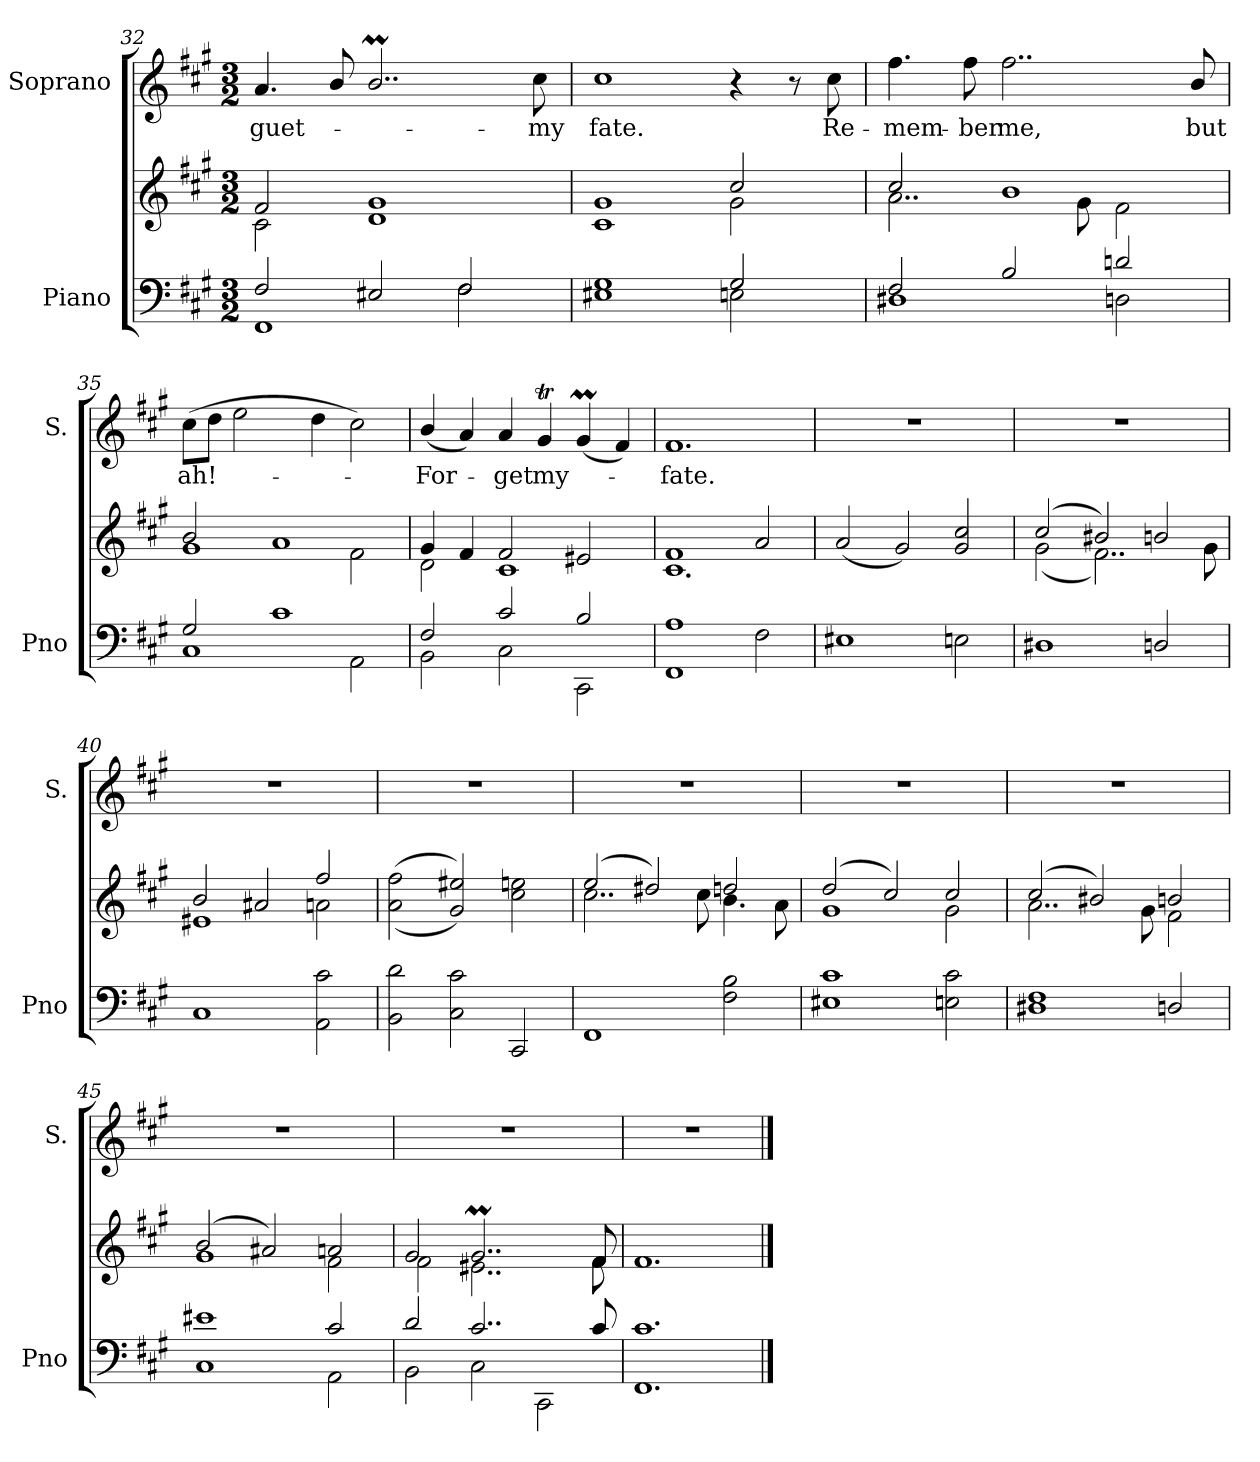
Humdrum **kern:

**kern	**kern	**kern	**text
*part2	*part2	*part1	*part1
*staff3	*staff2	*staff1	*staff1
*I"Piano	*	*I"Soprano	*
*I'Pno	*	*I'S.	*
!!LO:LB:g=z
*clefF4	*clefG2	*clefG2	*
*k[f#c#g#]	*k[f#c#g#]	*k[f#c#g#]	*
*A:	*A:	*A:	*
*M3/2	*M3/2	*M3/2	*
=32	=32	=32	=32
*^	*^	*	*
!	!	!	!	!	!LO:LY:b
2F#/	1FF#	2f#/	2c#\	4.a/	-guet-
.	.	.	.	8b/	.
2E#X/	.	1g#	1d	2..bM/	.
2F#/	2F#\	.	.	.	.
!	!	!	!	!	!LO:LY:b
.	.	.	.	8cc#\	-my
=33	=33	=33	=33	=33	=33
!	!	!	!	!	!LO:LY:b
1G#	1E#X	1g#	1c#	1cc#	fate.
2G#/	2En\	2cc#/	2g#\	4r	.
.	.	.	.	8r	.
!	!	!	!	!	!LO:LY:b
.	.	.	.	8cc#\	Re-
=34	=34	=34	=34	=34	=34
!	!	!	!	!	!LO:LY:b
2F#/	1D#X	2cc#/	2..a\	4.ff#\	mem-
!	!	!	!	!	!LO:LY:b
.	.	.	.	8ff#\	ber
!	!	!	!	!	!LO:LY:b
2B/	.	1b	.	2..ff#\	me,
.	.	.	8g#\	.	.
2dn/	2Dn\	.	2f#\	.	.
!	!	!	!	!	!LO:LY:b
.	.	.	.	8b/	but
=35	=35	=35	=35	=35	=35
!	!	!	!	!	!LO:LY:b
2G#/	1C#	2b/	1g#	(8cc#\L	ah!-
.	.	.	.	8dd\J	.
.	.	.	.	2ee\	.
1c#	.	1a	.	.	.
.	.	.	.	4dd\	.
.	2AA\	.	2f#\	2cc#\)	.
=36	=36	=36	=36	=36	=36
!	!	!	!	!	!LO:LY:b
2F#/	2BB\	4g#/	2d\	(4b/	For-
.	.	4f#/	.	4a/)	.
!	!	!	!	!	!LO:LY:b
2c#/	2C#\	2f#/	1c#	4a/	get
!	!	!	!	!	!LO:LY:b
.	.	.	.	4g#t/	my-
2B/	2CC#\	2e#X/	.	(4g#m/	.
.	.	.	.	4f#/)	.
*v	*v	*	*	*	*
=37	=37	=37	=37	=37
!	!	!	!	!LO:LY:b
1FF# 1A	1f#	1.c#	1.f#	-fate.
2F#\	2a/	.	.	.
*	*v	*v	*	*
!!LO:LB:g=z
=38	=38	=38	=38
1E#X	(2a/	1.r	.
.	2g#/)	.	.
2En\	2g#/ 2cc#/	.	.
=39	=39	=39	=39
*	*^	*	*
1D#X	(2cc#/	(2g#\	1.r	.
.	2b#X/)	2..f#\)	.	.
2Dn/	2bn/	.	.	.
.	.	8g#\	.	.
=40	=40	=40	=40	=40
1C#	2b/	1e#X	1.r	.
.	2a#X/	.	.	.
2AA\ 2c#\	2ff#/	2an\	.	.
*	*v	*v	*	*
=41	=41	=41	=41
2BB\ 2d\	((2a\ 2ff#\	1.r	.
2C#\ 2c#\	2g#/ 2ee#X/))	.	.
2CC#/	2cc#\ 2een\	.	.
=42	=42	=42	=42
*	*^	*	*
1FF#	(2ee/	2..cc#\	1.r	.
.	2dd#X/)	.	.	.
.	.	8cc#\	.	.
2F#\ 2B\	2ddn/	4.b\	.	.
.	.	8a\	.	.
=43	=43	=43	=43	=43
1E#X 1c#	(2dd/	1g#	1.r	.
.	2cc#/)	.	.	.
2En\ 2c#\	2cc#/	2g#\	.	.
=44	=44	=44	=44	=44
1D#X 1F#	(2cc#/	2..a\	1.r	.
.	2b#X/)	.	.	.
.	.	8g#\	.	.
2Dn/	2bn/	2f#\	.	.
=45	=45	=45	=45	=45
*^	*	*	*	*
1e#X	1C#	(2b/	1g#	1.r	.
.	.	2a#X/)	.	.	.
2c#/	2AA\	2an/	2f#\	.	.
!!LO:LB:g=z
=46	=46	=46	=46	=46	=46
2d/	2BB\	2g#/	2f#\	1.r	.
2..c#/	2C#\	2..g#m/	2..e#X\	.	.
.	2CC#\	.	.	.	.
8c#/	.	8f#/	8f#\	.	.
*	*	*v	*v	*	*
=47	=47	=47	=47	=47
1.c#	1.FF#	1.f#	1.r	.
*v	*v	*	*	*
==	==	==	==
*-	*-	*-	*-
